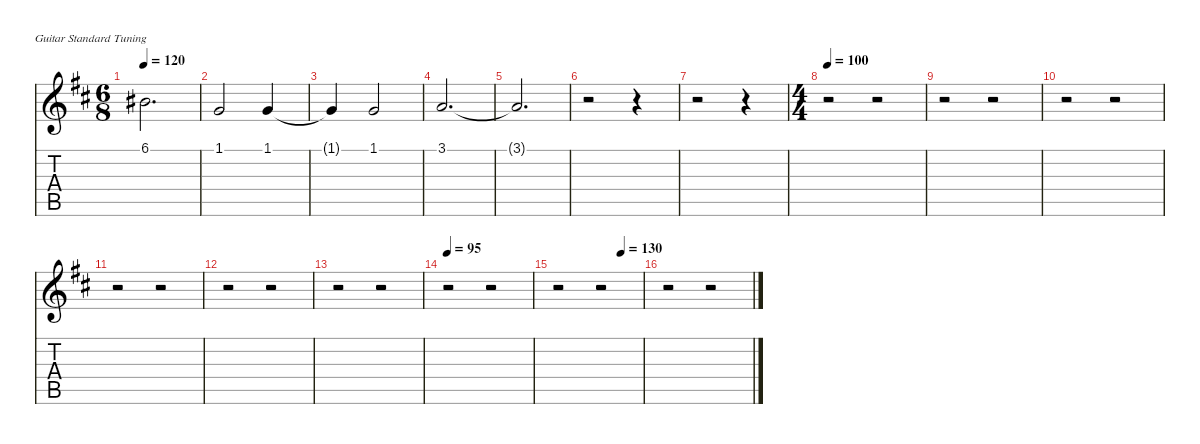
\defaultSystemsLayout 4
\hideDynamics
\bracketExtendMode nobrackets
\singleTrackTrackNamePolicy hidden
\multiTrackTrackNamePolicy hidden
\firstSystemTrackNameMode fullname
\firstSystemTrackNameOrientation horizontal
\otherSystemsTrackNameOrientation horizontal
\track ("Trumpet" "tpt.") {instrument trumpet}
\staff {score tabs}
\tuning (E4 B3 G3 D3 A2 E2)
\displaytranspose 2
\ts (6 8)
\tempo 120
\clef g2
\ks d
6.1{acc #}.2{d dy f beam Down} |
1.1{acc forcenatural}.2{beam Up} 1.1{acc forcenatural}.4{beam Up} |
1.1{t acc forcenatural}.4{beam Up} 1.1{acc forcenatural}.2{beam Up} |
3.1{acc forcenatural}.2{d beam Up} |
3.1{t acc forcenatural}.2{d beam Up} |
r.2{beam Down} r.4{beam Down} |
r.2{beam Down} r.4{beam Down} |
\ts (4 4)
\tempo 100
r.2{beam Down} r.2{beam Down} |
r.2{beam Down} r.2{beam Down} |
r.2{beam Down} r.2{beam Down} |
r.2{beam Down} r.2{beam Down} |
r.2{beam Down} r.2{beam Down} |
r.2{beam Down} r.2{beam Down} |
\tempo 95
r.2{beam Down} r.2{beam Down} |
\tempo (130 0.75)
r.2{beam Down} r.2{beam Down} |
r.2{beam Down} r.2{beam Down}
